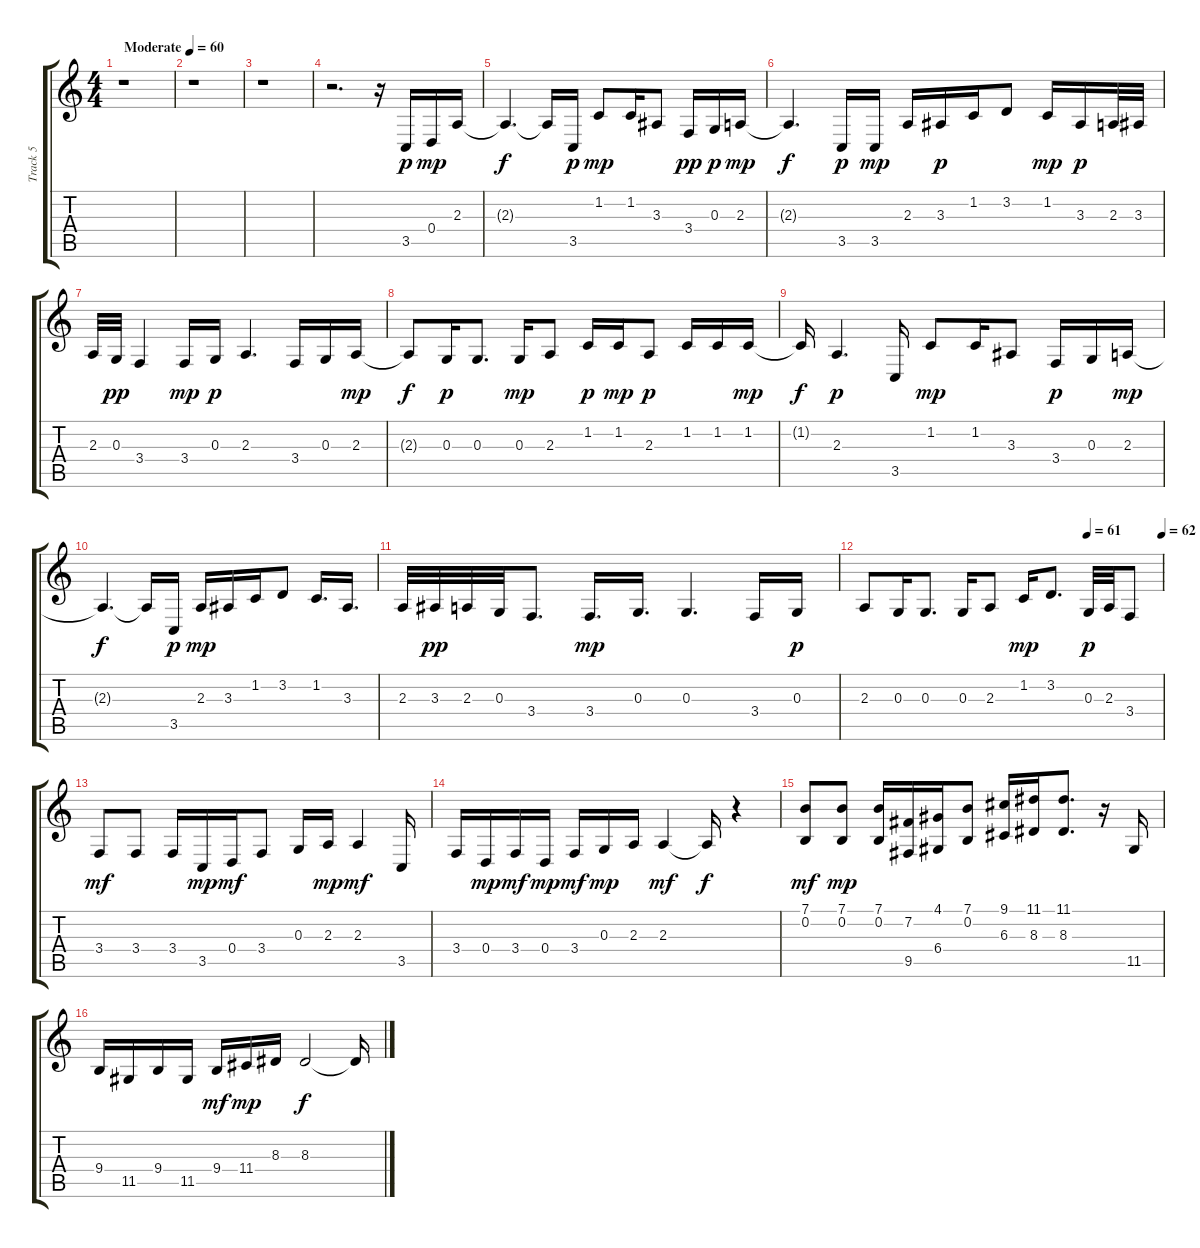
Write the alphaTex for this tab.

\track ("Track 5" "Track 5") {instrument panflute}
\staff {score tabs}
\tuning (E4 B3 G3 D3 A2 E2) {hide}
\ts (4 4)
\tempo (60 "Moderate")
\clef g2
\ks c
r.1{dy p instrument panflute} |
r.1 |
r.1 |
r.2{d} r.16 3.5.16 0.4.16{dy mp} 2.3.16 |
2.3{t}.4{d dy f} 2.3{t}.16 3.5.16{dy p} 1.2.8{dy mp} 1.2.16 3.3.8 3.4.16{dy pp} 0.3.16{dy p} 2.3.16{dy mp} |
2.3{t}.4{d dy f} 3.5.16{dy p} 3.5.16{dy mp} 2.3.16 3.3.16{dy p} 1.2.16 3.2.8 1.2.16{dy mp} 3.3.16{dy p} 2.3.32 3.3.32 |
2.3.32 0.3.32{dy pp} 3.4.4 3.4.16{dy mp} 0.3.16{dy p} 2.3.4{d} 3.4.16 0.3.16 2.3.16{dy mp} |
2.3{t}.8{dy f} 0.3.16{dy p} 0.3.8{d} 0.3.16{dy mp} 2.3.8 1.2.16{dy p} 1.2.16{dy mp} 2.3.8{dy p} 1.2.16 1.2.16 1.2.16{dy mp} |
1.2{t}.16{dy f} 2.3.4{d dy p} 3.5.16 1.2.8{dy mp} 1.2.16 3.3.8 3.4.16{dy p} 0.3.16 2.3.16{dy mp} |
2.3{t}.4{d dy f} 2.3{t}.16 3.5.16{dy p} 2.3.16{dy mp} 3.3.16 1.2.16 3.2.8 1.2.16{d} 3.3.16{d} |
2.3.32 3.3.32{dy pp} 2.3.32 0.3.32 3.4.8{d} 3.4.16{d dy mp} 0.3.16{d} 0.3.4{d} 3.4.16 0.3.16{dy p} |
\tempo (61 0.75)
\tempo (62 1)
2.3.8 0.3.16 0.3.8{d} 0.3.16 2.3.8 1.2.16{dy mp} 3.2.8{d} 0.3.32{dy p} 2.3.32 3.4.8 |
3.4.8{dy mf} 3.4.8 3.4.16 3.5.16{dy mp} 0.4.16{dy mf} 3.4.8 0.3.16 2.3.16{dy mp} 2.3.4{dy mf} 3.5.16 |
3.4.16 0.4.16{dy mp} 3.4.16{dy mf} 0.4.16{dy mp} 3.4.16{dy mf} 0.3.16{dy mp} 2.3.16 2.3.4{dy mf} 2.3{t}.16{dy f} r.4 |
(7.1 0.2).8{dy mf} (7.1 0.2).8{dy mp} (7.1 0.2).16 (7.2 9.5).16 (4.1 6.4).16 (7.1 0.2).8 (9.1 6.3).16 (11.1 8.3).16 (11.1 8.3).8{d} r.16 11.5.16 |
9.4.16 11.5.16 9.4.16 11.5.16 9.4.16{dy mf} 11.4.16{dy mp} 8.3.16 8.3.2{dy f} 8.3{t}.16
